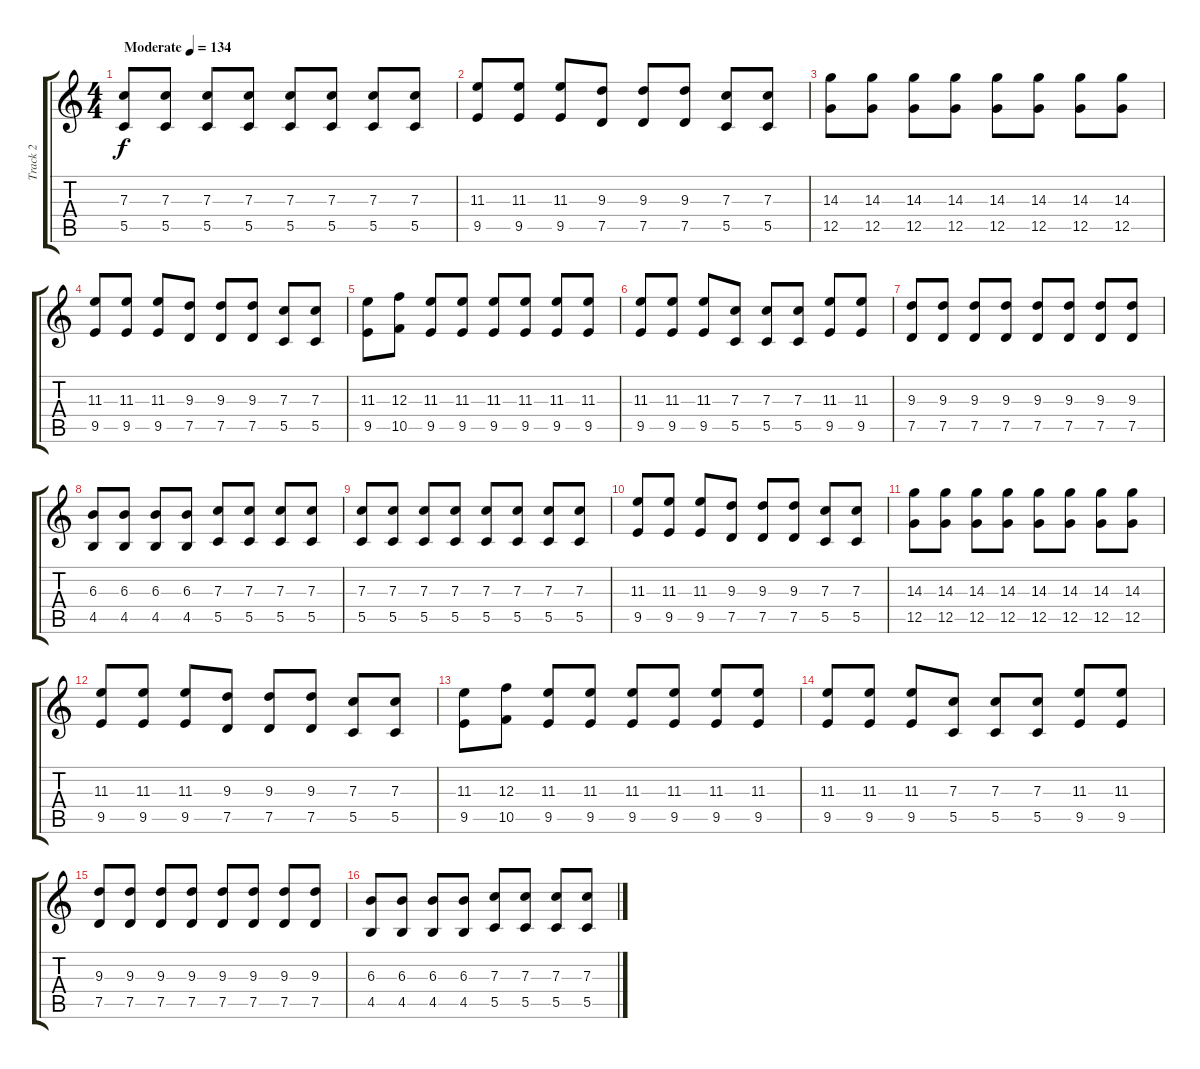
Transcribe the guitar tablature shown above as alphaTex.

\track ("Track 2" "Track 2") {instrument acousticguitarsteel}
\staff {score tabs}
\tuning (D4 A3 F3 C3 G2 D2) {hide}
\ts (4 4)
\tempo (134 "Moderate")
\clef g2
\ks c
(7.3 5.5).8{dy f instrument acousticguitarsteel} (7.3 5.5).8 (7.3 5.5).8 (7.3 5.5).8 (7.3 5.5).8 (7.3 5.5).8 (7.3 5.5).8 (7.3 5.5).8 |
(11.3 9.5).8 (11.3 9.5).8 (11.3 9.5).8 (9.3 7.5).8 (9.3 7.5).8 (9.3 7.5).8 (7.3 5.5).8 (7.3 5.5).8 |
(14.3 12.5).8 (14.3 12.5).8 (14.3 12.5).8 (14.3 12.5).8 (14.3 12.5).8 (14.3 12.5).8 (14.3 12.5).8 (14.3 12.5).8 |
(11.3 9.5).8 (11.3 9.5).8 (11.3 9.5).8 (9.3 7.5).8 (9.3 7.5).8 (9.3 7.5).8 (7.3 5.5).8 (7.3 5.5).8 |
(11.3 9.5).8 (12.3 10.5).8 (11.3 9.5).8 (11.3 9.5).8 (11.3 9.5).8 (11.3 9.5).8 (11.3 9.5).8 (11.3 9.5).8 |
(11.3 9.5).8 (11.3 9.5).8 (11.3 9.5).8 (7.3 5.5).8 (7.3 5.5).8 (7.3 5.5).8 (11.3 9.5).8 (11.3 9.5).8 |
(9.3 7.5).8 (9.3 7.5).8 (9.3 7.5).8 (9.3 7.5).8 (9.3 7.5).8 (9.3 7.5).8 (9.3 7.5).8 (9.3 7.5).8 |
(6.3 4.5).8 (6.3 4.5).8 (6.3 4.5).8 (6.3 4.5).8 (7.3 5.5).8 (7.3 5.5).8 (7.3 5.5).8 (7.3 5.5).8 |
(7.3 5.5).8 (7.3 5.5).8 (7.3 5.5).8 (7.3 5.5).8 (7.3 5.5).8 (7.3 5.5).8 (7.3 5.5).8 (7.3 5.5).8 |
(11.3 9.5).8 (11.3 9.5).8 (11.3 9.5).8 (9.3 7.5).8 (9.3 7.5).8 (9.3 7.5).8 (7.3 5.5).8 (7.3 5.5).8 |
(14.3 12.5).8 (14.3 12.5).8 (14.3 12.5).8 (14.3 12.5).8 (14.3 12.5).8 (14.3 12.5).8 (14.3 12.5).8 (14.3 12.5).8 |
(11.3 9.5).8 (11.3 9.5).8 (11.3 9.5).8 (9.3 7.5).8 (9.3 7.5).8 (9.3 7.5).8 (7.3 5.5).8 (7.3 5.5).8 |
(11.3 9.5).8 (12.3 10.5).8 (11.3 9.5).8 (11.3 9.5).8 (11.3 9.5).8 (11.3 9.5).8 (11.3 9.5).8 (11.3 9.5).8 |
(11.3 9.5).8 (11.3 9.5).8 (11.3 9.5).8 (7.3 5.5).8 (7.3 5.5).8 (7.3 5.5).8 (11.3 9.5).8 (11.3 9.5).8 |
(9.3 7.5).8 (9.3 7.5).8 (9.3 7.5).8 (9.3 7.5).8 (9.3 7.5).8 (9.3 7.5).8 (9.3 7.5).8 (9.3 7.5).8 |
(6.3 4.5).8 (6.3 4.5).8 (6.3 4.5).8 (6.3 4.5).8 (7.3 5.5).8 (7.3 5.5).8 (7.3 5.5).8 (7.3 5.5).8
